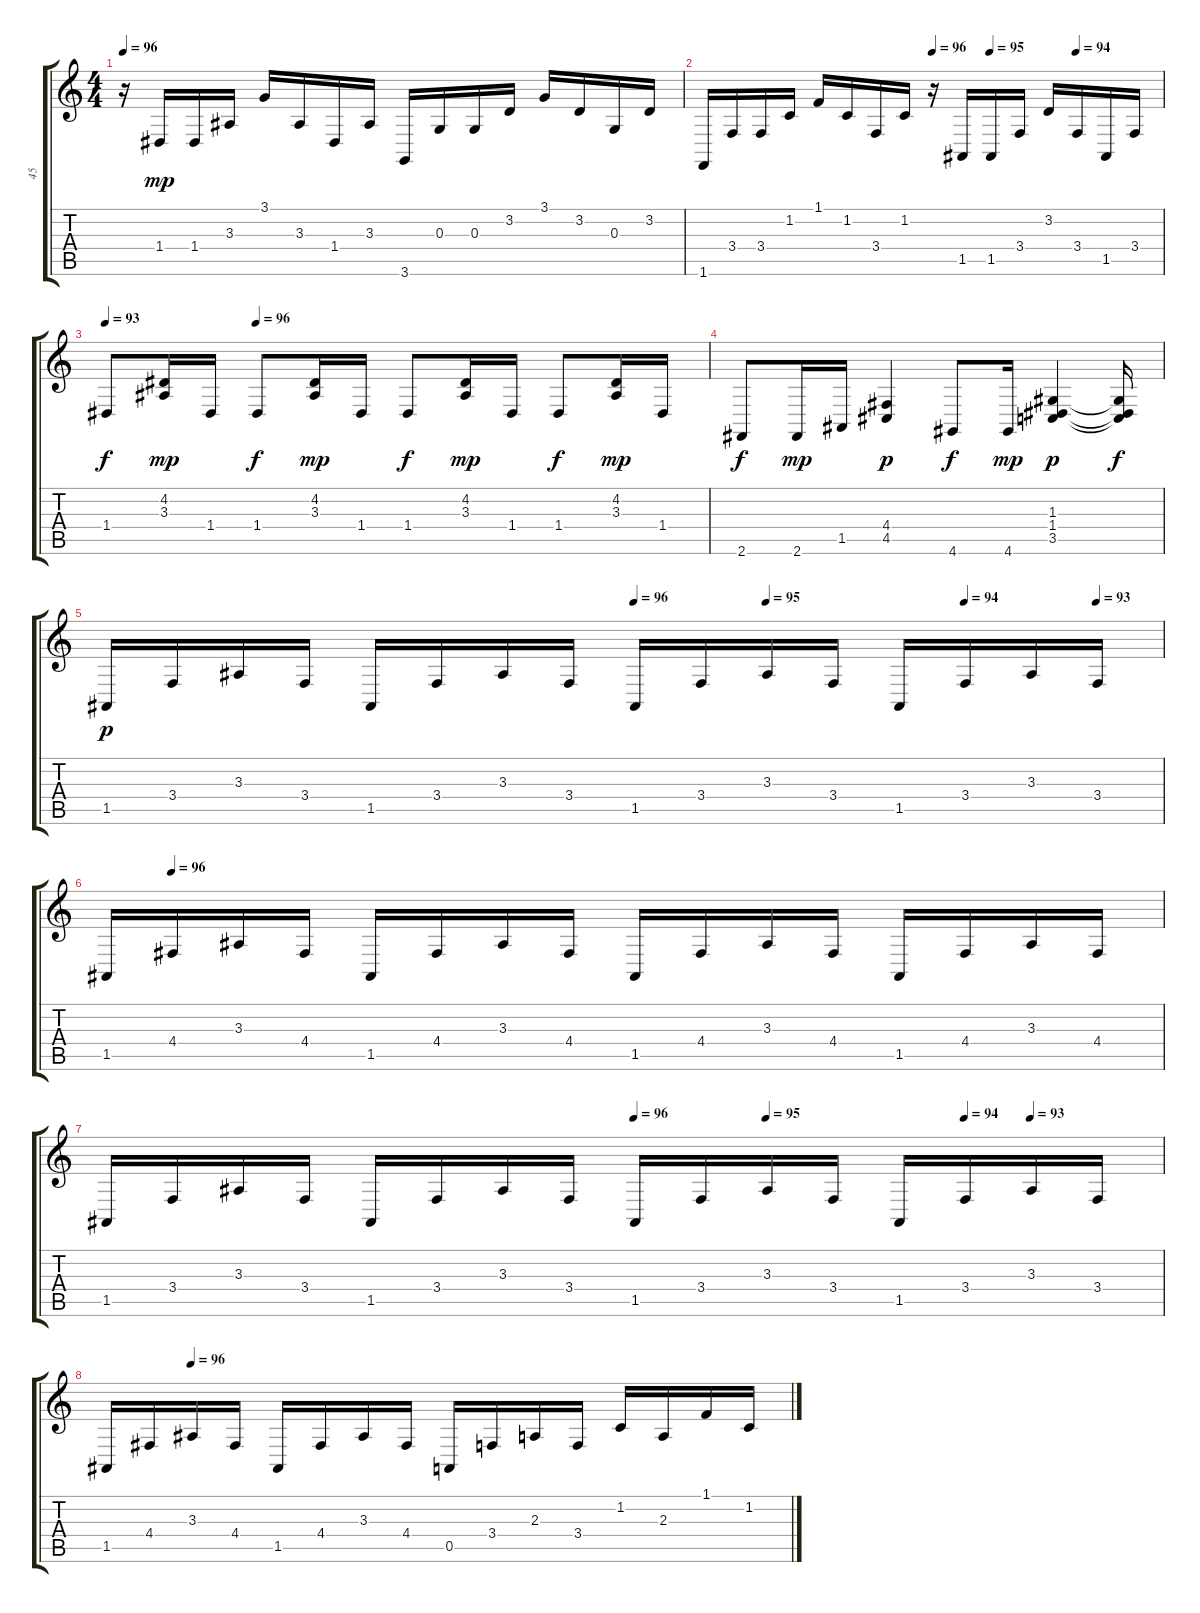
\track ("45" "45") {instrument acousticgrandpiano}
\staff {score tabs}
\tuning (E4 B3 G3 D3 A2 E2) {hide}
\ts (4 4)
\tempo 96
\clef g2
\ks c
r.16{dy mp} 1.4.16 1.4.16 3.3.16 3.1.16 3.3.16 1.4.16 3.3.16 3.6.16 0.3.16 0.3.16 3.2.16 3.1.16 3.2.16 0.3.16 3.2.16 |
\tempo (96 0.5)
\tempo (95 0.625)
\tempo (94 0.8125)
1.6.16 3.4.16 3.4.16 1.2.16 1.1.16 1.2.16 3.4.16 1.2.16 r.16 1.5.16 1.5.16 3.4.16 3.2.16 3.4.16 1.5.16 3.4.16 |
\tempo 93
\tempo (96 0.25)
1.4.8{dy f} (4.2 3.3).16{dy mp} 1.4.16 1.4.8{dy f} (4.2 3.3).16{dy mp} 1.4.16 1.4.8{dy f} (4.2 3.3).16{dy mp} 1.4.16 1.4.8{dy f} (4.2 3.3).16{dy mp} 1.4.16 |
2.6.8{dy f} 2.6.16{dy mp} 1.5.16 (4.4 4.5).4{dy p} 4.6.8{dy f} 4.6.16{dy mp} (1.3 1.4 3.5).4{dy p} (1.3{t} 1.4{t} 3.5{t}).16{dy f} |
\tempo (96 0.5)
\tempo (95 0.625)
\tempo (94 0.8125)
\tempo (93 0.9375)
1.5.16{dy p} 3.4.16 3.3.16 3.4.16 1.5.16 3.4.16 3.3.16 3.4.16 1.5.16 3.4.16 3.3.16 3.4.16 1.5.16 3.4.16 3.3.16 3.4.16 |
\tempo (96 0.0625)
1.5.16 4.4.16 3.3.16 4.4.16 1.5.16 4.4.16 3.3.16 4.4.16 1.5.16 4.4.16 3.3.16 4.4.16 1.5.16 4.4.16 3.3.16 4.4.16 |
\tempo (96 0.5)
\tempo (95 0.625)
\tempo (94 0.8125)
\tempo (93 0.875)
1.5.16 3.4.16 3.3.16 3.4.16 1.5.16 3.4.16 3.3.16 3.4.16 1.5.16 3.4.16 3.3.16 3.4.16 1.5.16 3.4.16 3.3.16 3.4.16 |
\tempo (96 0.125)
1.5.16 4.4.16 3.3.16 4.4.16 1.5.16 4.4.16 3.3.16 4.4.16 0.5.16 3.4.16 2.3.16 3.4.16 1.2.16 2.3.16 1.1.16 1.2.16
